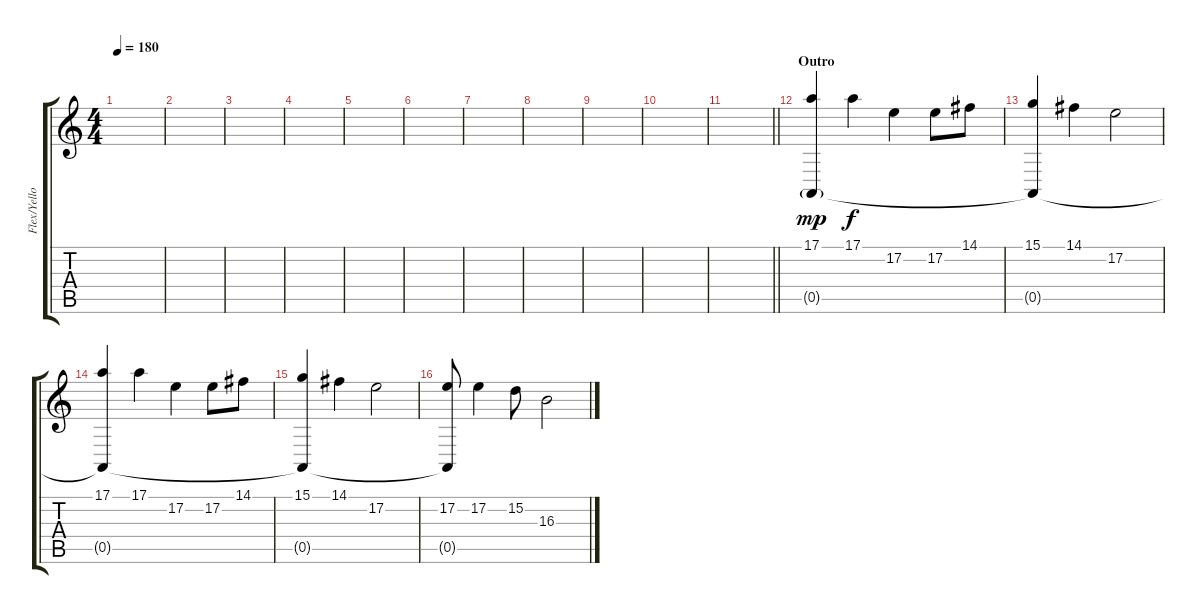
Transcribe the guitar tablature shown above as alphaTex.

\track ("Flex/Yellow/Py" "Flex/Yello") {instrument bagpipe}
\staff {score tabs}
\tuning (E4 B3 G3 D3 A2 E2) {hide}
\ts (4 4)
\tempo 180
\clef g2
\ks c
|
|
|
|
|
|
|
|
|
|
\barLineRight lightlight
|
\section ("" "Outro")
(17.1 0.5{g}).4{dy mp} 17.1.4{dy f} 17.2.4 17.2.8 14.1.8 |
(15.1 0.5{t}).4 14.1.4 17.2.2 |
(17.1 0.5{t}).4 17.1.4 17.2.4 17.2.8 14.1.8 |
(15.1 0.5{t}).4 14.1.4 17.2.2 |
(17.2 0.5{t}).8 17.2.4 15.2.8 16.3.2
